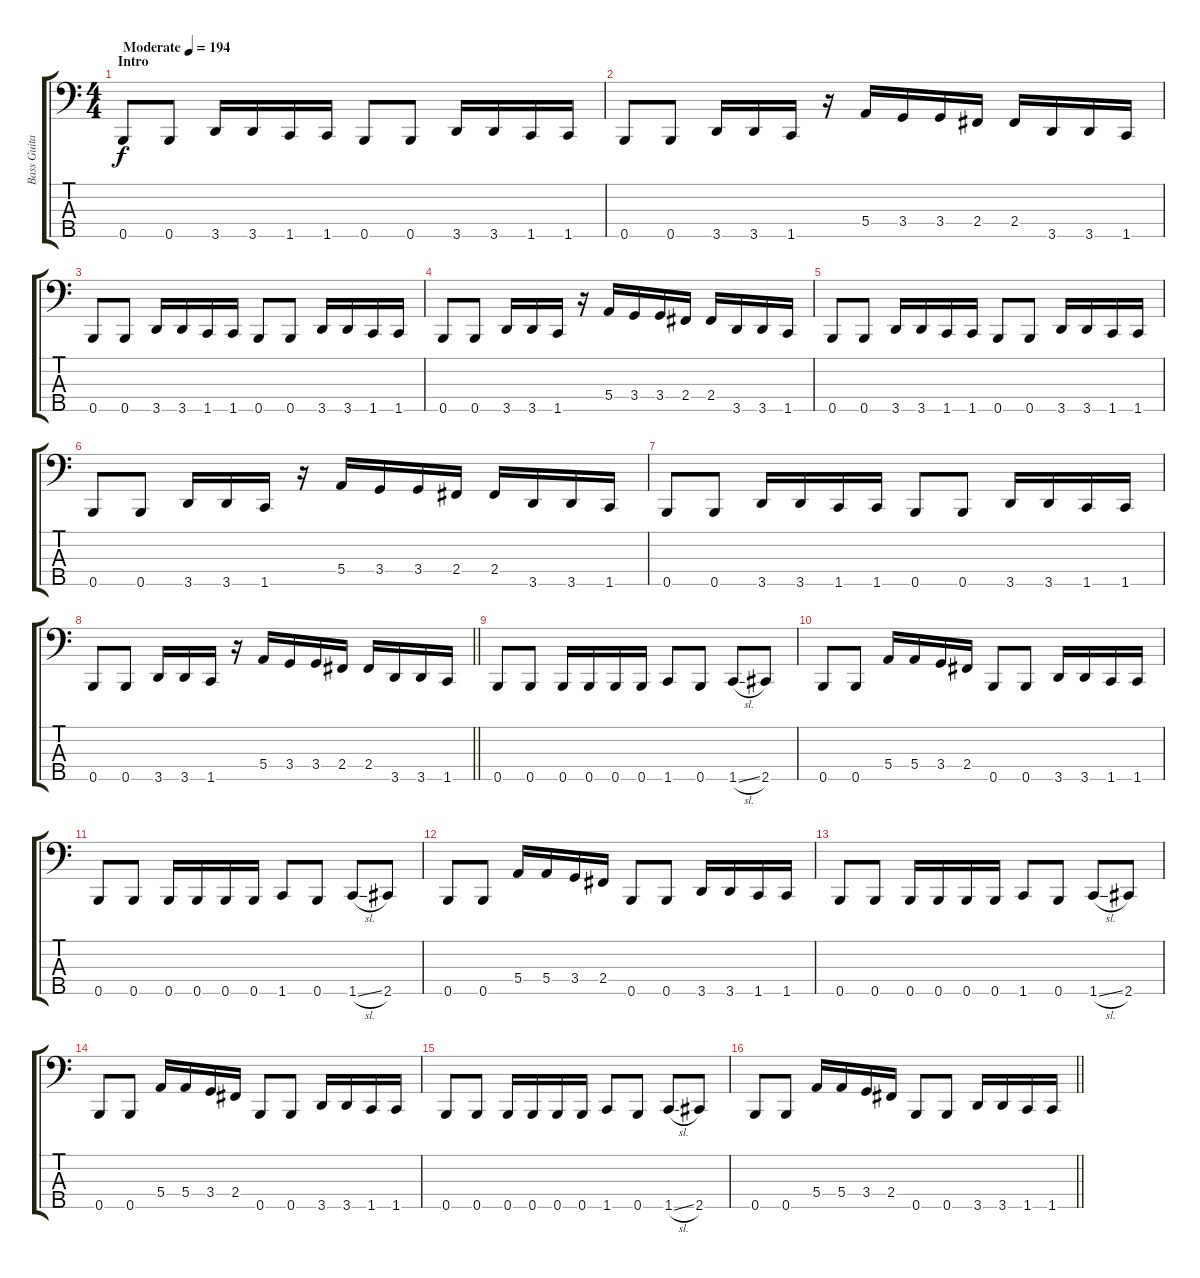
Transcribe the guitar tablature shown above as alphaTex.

\track ("Bass Guitar" "Bass Guita") {instrument electricbassfinger}
\staff {score tabs}
\tuning (G2 D2 A1 E1 B0) {hide}
\ts (4 4)
\section ("" "Intro")
\tempo (194 "Moderate")
\clef f4
\ks c
0.5.8{dy f instrument electricbassfinger} 0.5.8 3.5.16 3.5.16 1.5.16 1.5.16 0.5.8 0.5.8 3.5.16 3.5.16 1.5.16 1.5.16 |
0.5.8 0.5.8 3.5.16 3.5.16 1.5.16 r.16 5.4.16 3.4.16 3.4.16 2.4.16 2.4.16 3.5.16 3.5.16 1.5.16 |
0.5.8 0.5.8 3.5.16 3.5.16 1.5.16 1.5.16 0.5.8 0.5.8 3.5.16 3.5.16 1.5.16 1.5.16 |
0.5.8 0.5.8 3.5.16 3.5.16 1.5.16 r.16 5.4.16 3.4.16 3.4.16 2.4.16 2.4.16 3.5.16 3.5.16 1.5.16 |
0.5.8 0.5.8 3.5.16 3.5.16 1.5.16 1.5.16 0.5.8 0.5.8 3.5.16 3.5.16 1.5.16 1.5.16 |
0.5.8 0.5.8 3.5.16 3.5.16 1.5.16 r.16 5.4.16 3.4.16 3.4.16 2.4.16 2.4.16 3.5.16 3.5.16 1.5.16 |
0.5.8 0.5.8 3.5.16 3.5.16 1.5.16 1.5.16 0.5.8 0.5.8 3.5.16 3.5.16 1.5.16 1.5.16 |
\barLineRight lightlight
0.5.8 0.5.8 3.5.16 3.5.16 1.5.16 r.16 5.4.16 3.4.16 3.4.16 2.4.16 2.4.16 3.5.16 3.5.16 1.5.16 |
0.5.8 0.5.8 0.5.16 0.5.16 0.5.16 0.5.16 1.5.8 0.5.8 1.5{sl}.8 2.5.8 |
0.5.8 0.5.8 5.4.16 5.4.16 3.4.16 2.4.16 0.5.8 0.5.8 3.5.16 3.5.16 1.5.16 1.5.16 |
0.5.8 0.5.8 0.5.16 0.5.16 0.5.16 0.5.16 1.5.8 0.5.8 1.5{sl}.8 2.5.8 |
0.5.8 0.5.8 5.4.16 5.4.16 3.4.16 2.4.16 0.5.8 0.5.8 3.5.16 3.5.16 1.5.16 1.5.16 |
0.5.8 0.5.8 0.5.16 0.5.16 0.5.16 0.5.16 1.5.8 0.5.8 1.5{sl}.8 2.5.8 |
0.5.8 0.5.8 5.4.16 5.4.16 3.4.16 2.4.16 0.5.8 0.5.8 3.5.16 3.5.16 1.5.16 1.5.16 |
0.5.8 0.5.8 0.5.16 0.5.16 0.5.16 0.5.16 1.5.8 0.5.8 1.5{sl}.8 2.5.8 |
\barLineRight lightlight
0.5.8 0.5.8 5.4.16 5.4.16 3.4.16 2.4.16 0.5.8 0.5.8 3.5.16 3.5.16 1.5.16 1.5.16
